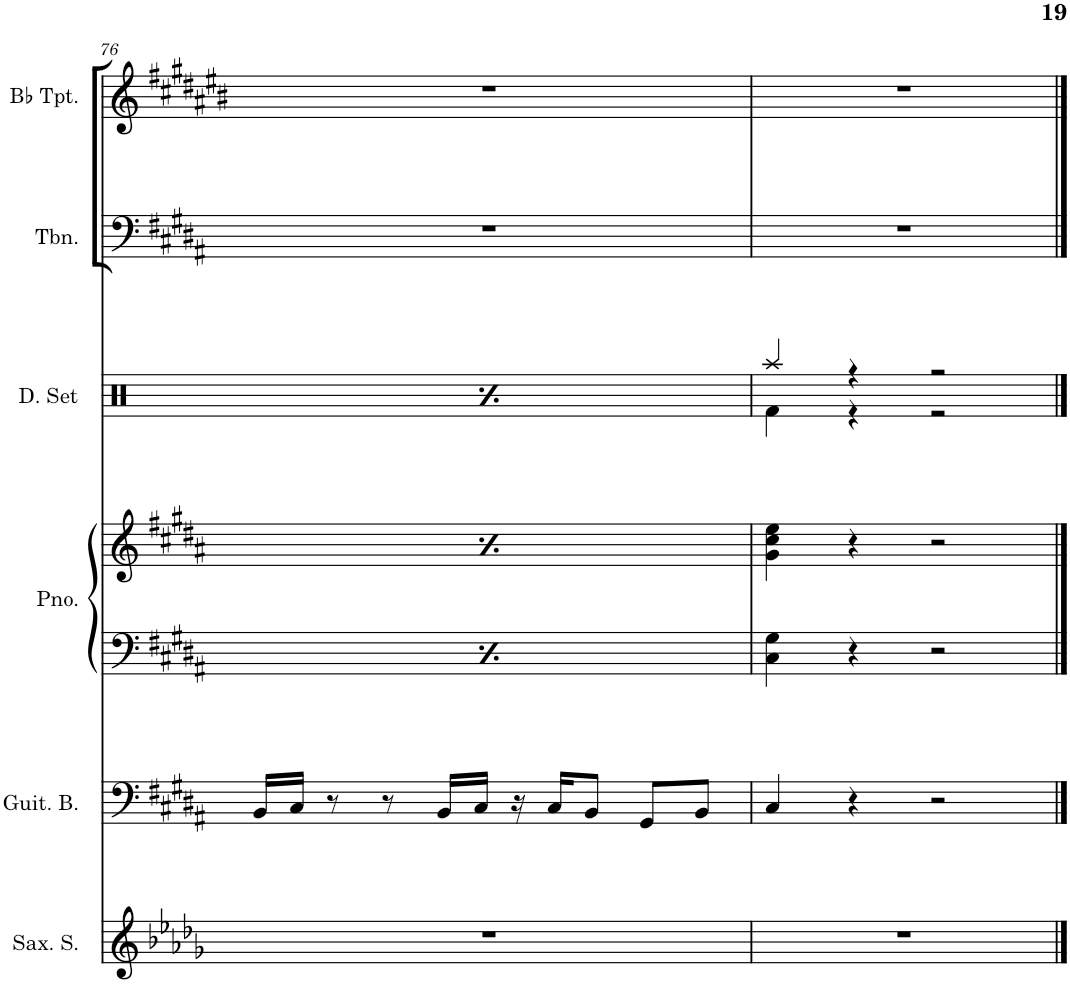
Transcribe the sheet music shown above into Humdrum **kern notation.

**kern	**kern	**kern	**kern	**kern	**kern	**kern
*part6	*part5	*part4	*part4	*part3	*part2	*part1
*staff7	*staff6	*staff5	*staff4	*staff3	*staff2	*staff1
*I"Saxophone Soprano	*I"Guitare Basse	*I"Piano	*	*I"Drumset	*I"Trombone	*I"Bb Trumpet
*I'Sax. S.	*I'Guit. B.	*I'Pno.	*	*I'D. Set	*I'Tbn.	*I'Bb Tpt.
!!LO:PB:g=z
*clefG2	*clefF4	*clefF4	*clefG2	*clefX	*clefF4	*clefG2
*Trd1c2	*Trd7c12	*	*	*	*	*Trd1c2
*k[b-e-a-d-g-]	*k[f#c#g#d#a#]	*k[f#c#g#d#a#]	*k[f#c#g#d#a#]	*k[]	*k[f#c#g#d#a#]	*k[f#c#g#d#a#e#b#]
*M4/4	*M4/4	*M4/4	*M4/4	*M4/4	*M4/4	*M4/4
=76	=76	=76	=76	=76	=76	=76
*	*	*	*	*^	*	*
1r	16BB/LL	16C#\LL	8r	8Rdd/L	4Rf\	1r	1r
.	16C#/JJ	16E\J	.	.	.	.	.
.	8r	8G#\J	16r	8Rdd/	.	.	.
.	.	.	16d#/	.	.	.	.
.	8r	4C#/	16r	8Rdd/	4Rcc\	.	.
.	.	.	16r	.	.	.	.
.	16BB/LL	.	16d#/LL	8Rdd/J	.	.	.
.	16C#/JJ	.	16e/JJ	.	.	.	.
.	16r	8C#\L	16r	8Rdd/L	4Rf\	.	.
.	16C#/KL	.	16d#/	.	.	.	.
.	8BB/J	8F#\J	8r	8Rdd/	.	.	.
.	8GG#/L	4C#/	16e/LL	8Rdd/	4Rcc\	.	.
.	.	.	16d#/	.	.	.	.
.	8BB/J	.	16d#/	8Rdd/J	.	.	.
.	.	.	16B/JJ	.	.	.	.
=77	=77	=77	=77	=77	=77	=77	=77
1r	4C#/	4C#\ 4G#\	4g#\ 4cc#\ 4ee\	4Raa/	4Rf\	1r	1r
.	4r	4r	4r	4r	4r	.	.
.	2r	2r	2r	2r	2r	.	.
*	*	*	*	*v	*v	*	*
==	==	==	==	==	==	==
*-	*-	*-	*-	*-	*-	*-
